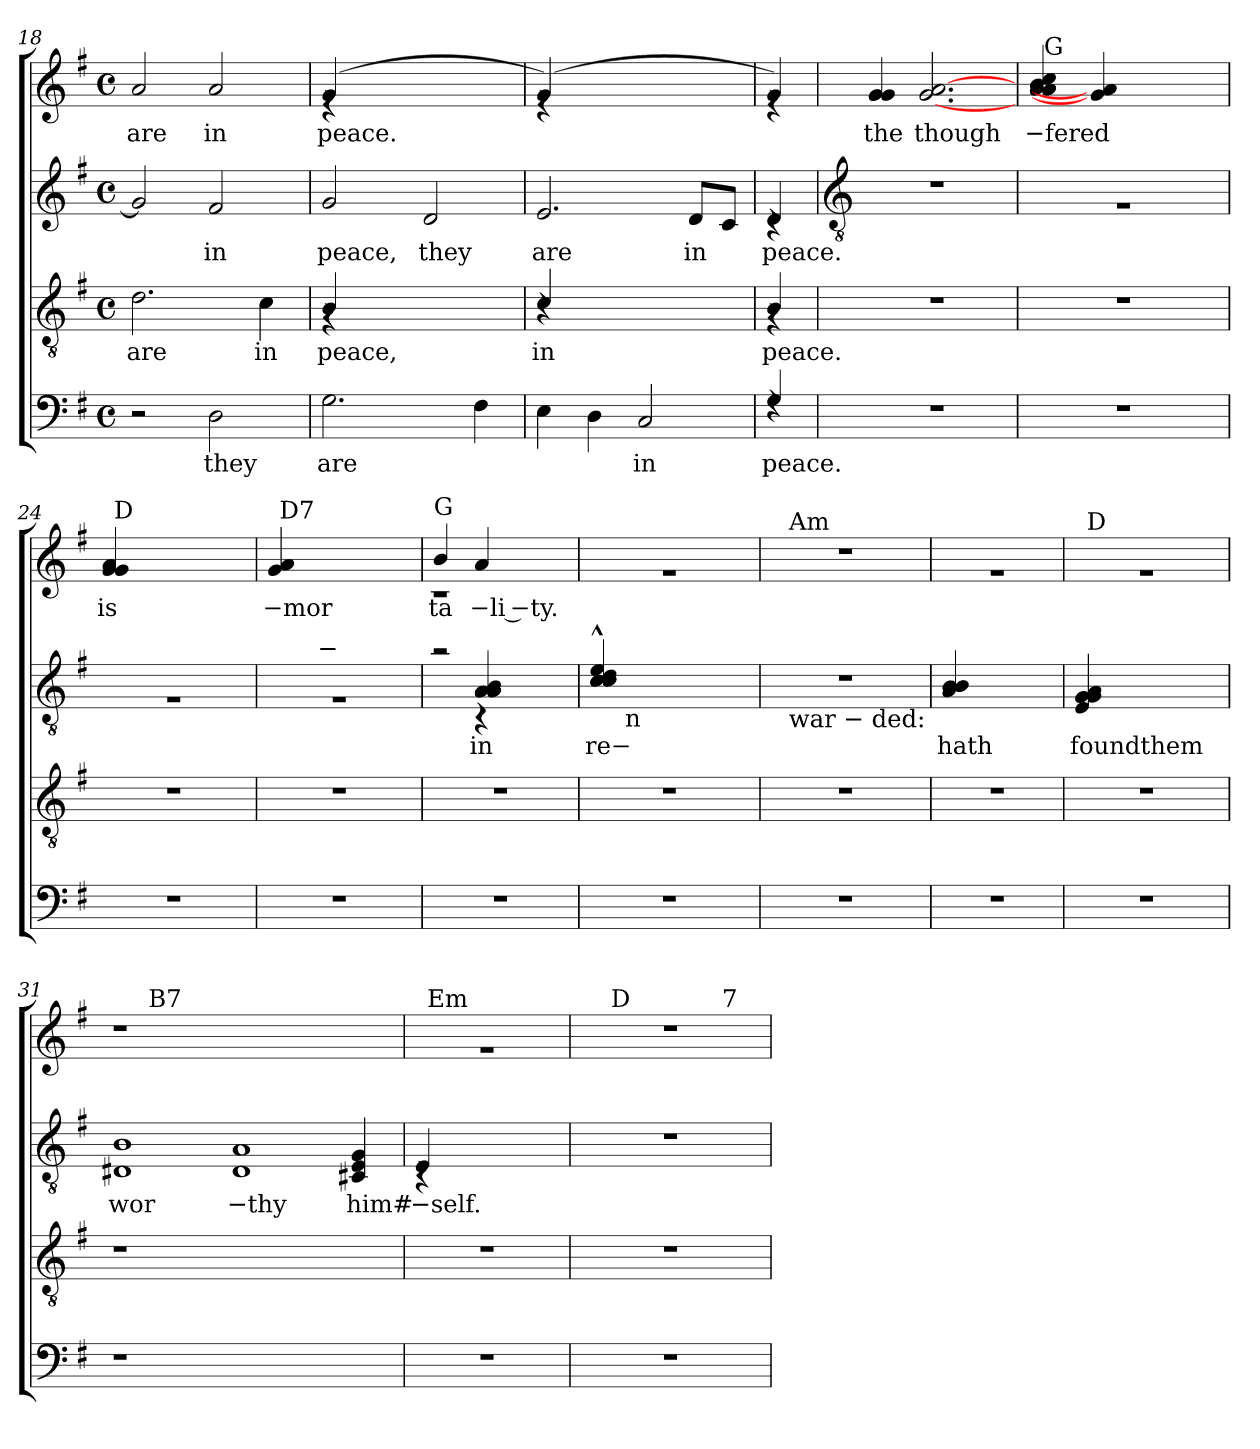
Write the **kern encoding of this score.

**kern	**text	**kern	**text	**kern	**text	**kern	**text
*part4	*part4	*part3	*part3	*part2	*part2	*part1	*part1
*staff4	*staff4	*staff3	*staff3	*staff2	*staff2	*staff1	*staff1
*clefF4	*	*clefGv2	*	*clefG2	*	*clefG2	*
*k[f#]	*	*k[f#]	*	*k[f#]	*	*k[f#]	*
*G:	*	*G:	*	*G:	*	*G:	*
*M4/4	*	*M4/4	*	*M4/4	*	*M4/4	*
*met(c)	*	*met(c)	*	*met(c)	*	*met(c)	*
=18	=18	=18	=18	=18	=18	=18	=18
!	!	!	!LO:LY:b	!	!	!	!LO:LY:b
2r	.	2.d\	are	2g/]	.	2a</	are
!	!LO:LY:b	!	!	!	!LO:LY:b	!	!LO:LY:b
2D\	they	.	.	2f#/	in	2a</	in
!	!	!	!LO:LY:b	!	!	!	!
.	.	4c\	in	.	.	.	.
=19	=19	=19	=19	=19	=19	=19	=19
!	!LO:LY:b	!LO:N:head=solid	!LO:LY:b	!	!LO:LY:b	!LO:N:head=solid	!LO:LY:b
*	*	*^	*	*	*	*^	*
2.G\	are	4B/	4rG	peace,	2g/	peace,	(<4g/	4re	peace.
.	.	2.ryy	2.ryy	.	.	.	2.ryy	2.ryy	.
!	!	!	!	!	!	!LO:LY:b	!	!	!
.	.	.	.	.	2d/	they	.	.	.
4F#\	.	.	.	.	.	.	.	.	.
=20	=20	=20	=20	=20	=20	=20	=20	=20	=20
!	!	!LO:N:head=solid	!	!LO:LY:b	!	!LO:LY:b	!LO:N:head=solid	!	!
4E\	.	4c/	4rA	in	2.e/	are	(<4g/)	4re	.
4D\	.	2.ryy	2.ryy	.	.	.	2.ryy	2.ryy	.
!	!LO:LY:b	!	!	!	!	!	!	!	!
2C/	in	.	.	.	.	.	.	.	.
!	!	!	!	!	!	!LO:LY:b	!	!	!
.	.	.	.	.	8d/L	in	.	.	.
.	.	.	.	.	8c/J	.	.	.	.
=21	=21	=21	=21	=21	=21	=21	=21	=21	=21
!LO:N:head=solid	!LO:LY:b	!LO:N:head=solid	!	!LO:LY:b	!LO:N:head=solid	!LO:LY:b	!LO:N:head=solid	!	!
*^	*	*	*	*	*^	*	*	*	*
4G/	4rE	peace.	4B/	4rG	peace.	4d/	4rB	peace.	4g/)	4re	.
*v	*v	*	*	*	*	*v	*v	*	*v	*v	*
*	*	*v	*v	*	*	*	*	*
!!LO:LB:g=z
=22!	=22!	=22!	=22!	=22!	=22!	=22!	=22!
*	*	*	*	*clefGv2	*	*	*
*^	*	*^	*	*^	*	*^	*
!	!	!	!	!	!	!LO:N:vis=1	!	!	!LO:N:n=3:head=solid	!	!LO:LY:b
*v	*v	*	*	*	*	*v	*v	*	*v	*v	*
*	*	*v	*v	*	*	*	*	*
1r	.	1r	.	1r	.	4g/ 4g/ 4g/	the
!	!	!	!	!	!	!	!LO:LY:b
.	.	.	.	.	.	[2.g [2.a	though
=23	=23	=23	=23	=23	=23	=23	=23
!	!	!	!	!LO:N:vis=1	!	!LO:N:n=1:head=solid	!
!	!	!	!	!	!	!LO:N:n=2:head=solid	!
!	!	!	!	!	!	!LO:N:n=3:head=solid	!
!	!	!	!	!	!	!LO:N:n=4:head=solid	!
!	!	!	!	!	!	!LO:N:n=5:head=solid	!
!	!	!	!	!	!	!LO:N:n=6:head=solid	!LO:LY:b
*	*	*	*	*	*	*^	*
1r	.	1r	.	1rA	.	4a/ 4a/ 4a/ 4a/ 4b/ 4cc/	32ryy	−fered
!	!	!	!	!	!	!	!LO:TX:a:t=G	!
.	.	.	.	.	.	.	2ryy	.
.	.	.	.	.	.	4g] 4a]	.	.
.	.	.	.	.	.	2ryy	.	.
.	.	.	.	.	.	.	4...ryy	.
=24	=24	=24	=24	=24	=24	=24	=24	=24
!	!	!	!	!LO:N:vis=1	!	!LO:N:n=1:head=solid	!	!
!	!	!	!	!	!	!LO:N:n=2:head=solid	!	!
!	!	!	!	!	!	!LO:N:n=3:head=solid	!	!LO:LY:b:rj
1r	.	1r	.	1rA	.	4g/ 4g/ 4a/	32ryy	is
!	!	!	!	!	!	!	!LO:TX:a:t=D	!
.	.	.	.	.	.	.	2ryy	.
.	.	.	.	.	.	2.ryy	.	.
.	.	.	.	.	.	.	4...ryy	.
=25	=25	=25	=25	=25	=25	=25	=25	=25
!	!	!	!	!LO:N:vis=1	!	!LO:N:n=1:head=solid	!	!
!	!	!	!	!	!	!LO:N:n=2:head=solid	!	!LO:LY:b:rj
*	*	*	*	*^	*	*	*	*
1r	.	1r	.	1rA	4ryy	.	4g/ 4a/	32ryy	−mor
!	!	!	!	!	!	!	!	!LO:TX:a:t=D7	!
.	.	.	.	.	.	.	.	2ryy	.
!	!	!	!	!	!LO:TX:a:t=−	!	!	!	!
.	.	.	.	.	2.ryy	.	2.ryy	.	.
.	.	.	.	.	.	.	.	4...ryy	.
!!LO:LB:g=z	!!
=26	=26	=26	=26	=26	=26	=26	=26	=26	=26
*	*	*	*	*	*^	*	*	*	*
!	!	!	!	!	!	!	!	!LO:TX:a:t=G	!	!
!	!	!	!	!	!	!	!	!LO:N:head=solid	!LO:N:vis=1	!LO:LY:b
1r	.	1r	.	2ra	4ryy	4ryy	.	4b/	2rc	ta
!	!	!	!	!	!	!LO:N:n=1:head=solid	!	!	!	!
!	!	!	!	!	!	!LO:N:n=2:head=solid	!	!	!	!
!	!	!	!	!	!	!LO:N:n=3:head=solid	!	!	!	!
!	!	!	!	!	!	!LO:N:n=4:head=solid	!	!	!	!
!	!	!	!	!	!	!LO:N:n=5:head=solid	!	!	!	!
!	!	!	!	!	!	!LO:N:n=6:head=solid	!LO:LY:b	!LO:N:head=solid	!	!LO:LY:b:rj
.	.	.	.	.	4rC	4A/ 4A/ 4A/ 4A/ 4A/ 4B/	in	4a/	.	−li −ty.
.	.	.	.	2ryy	2ryy	2ryy	.	2ryy	2ryy	.
=27	=27	=27	=27	=27	=27	=27	=27	=27	=27	=27
!	!	!	!	!	!	!	!	!LO:TX:a:t=E7	!	!
!	!	!	!	!LO:N:n=1:head=solid	!	!	!	!	!	!
!	!	!	!	!LO:N:n=2:head=solid	!	!	!	!	!	!
!	!	!	!	!LO:N:n=3:head=solid	!	!	!	!	!	!
!	!	!	!	!LO:N:n=4:head=solid	!	!	!	!	!	!
!	!	!	!	!LO:N:n=5:head=solid	!	!	!	!	!	!
!	!	!	!	!LO:N:n=6:head=solid	!	!	!	!	!	!
!	!	!	!	!LO:N:n=7:head=solid	!	!	!LO:LY:b	!LO:N:vis=1	!	!
*	*	*	*	*	*v	*v	*	*	*	*
*	*	*	*	*	*	*	*v	*v	*
1r	.	1r	.	4c/^^> 4c/^^> 4c/^^> 4c/^^> 4c/^^> 4d/^^> 4e/^^>	8.ryy	re−	1ra	.
!	!	!	!	!	!LO:TX:b:t=n	!	!	!
.	.	.	.	.	2ryy	.	.	.
.	.	.	.	2.ryy	.	.	.	.
.	.	.	.	.	4ryy	.	.	.
.	.	.	.	.	16ryy	.	.	.
=28	=28	=28	=28	=28	=28	=28	=28	=28
*	*	*	*	*	*	*	*^	*
1r	.	1r	.	1r	16.ryy	.	1r	16.ryy	.
!	!	!	!	!	!	!	!	!LO:TX:a:t=Am	!
!	!	!	!	!	!LO:TX:b:t=war − ded&colon;	!	!	!	!
.	.	.	.	.	2ryy	.	.	2ryy	.
.	.	.	.	.	4ryy	.	.	4ryy	.
.	.	.	.	.	8ryy	.	.	8ryy	.
.	.	.	.	.	32ryy	.	.	32ryy	.
!!LO:LB:g=z
=29	=29	=29	=29	=29	=29	=29	=29	=29	=29
!	!	!	!	!LO:N:n=1:head=solid	!	!	!	!	!
!	!	!	!	!LO:N:n=2:head=solid	!	!	!	!	!
!	!	!	!	!LO:N:n=3:head=solid	!	!	!	!	!
!	!	!	!	!LO:N:n=4:head=solid	!	!LO:LY:b	!LO:N:vis=1	!	!
*	*	*	*	*v	*v	*	*	*	*
*	*	*	*	*	*	*v	*v	*
1r	.	1r	.	4A/ 4B/ 4B/ 4B/	hath	1ra	.
.	.	.	.	2.ryy	.	.	.
=30	=30	=30	=30	=30	=30	=30	=30
!	!	!	!	!LO:N:n=2:head=solid	!	!	!
!	!	!	!	!LO:N:n=3:head=solid	!	!	!
!	!	!	!	!LO:N:n=4:head=solid	!LO:LY:b:rj	!LO:N:vis=1	!
*	*	*	*	*	*	*^	*
1r	.	1r	.	4E/ 4G/ 4G/ 4G/ 4A/	foundthem	1ra	32ryy	.
!	!	!	!	!	!	!	!LO:TX:a:t=D	!
.	.	.	.	.	.	.	2ryy	.
.	.	.	.	2.ryy	.	.	.	.
.	.	.	.	.	.	.	4...ryy	.
=31	=31	=31	=31	=31	=31	=31	=31	=31
!	!	!	!	!	!LO:LY:b	!LO:N:vis=1	!	!
1r	.	1r	.	1D#X 1B	wor	1r	8.ryy	.
!	!	!	!	!	!	!	!LO:TX:a:t=B7	!
.	.	.	.	.	.	.	1ryy	.
!	!	!	!	!	!LO:LY:b:rj	!	!	!
1ryy	.	1ryy	.	1D# 1A	−thy	1ryy	.	.
.	.	.	.	.	.	.	1ryy	.
!	!	!	!	!LO:N:n=2:head=solid	!LO:LY:b	!	!	!
4ryy	.	4ryy	.	4C#X/ 4E/ 4G/	him#	4ryy	.	.
.	.	.	.	.	.	.	16ryy	.
=32	=32	=32	=32	=32	=32	=32	=32	=32
!	!	!	!	!LO:N:head=solid	!LO:LY:b:rj	!LO:N:vis=1	!	!
*	*	*	*	*^	*	*	*	*
1r	.	1r	.	4E/	4rC	−self.	1ra	32ryy	.
!	!	!	!	!	!	!	!	!LO:TX:a:t=Em	!
.	.	.	.	.	.	.	.	2ryy	.
.	.	.	.	2.ryy	2.ryy	.	.	.	.
.	.	.	.	.	.	.	.	4...ryy	.
*	*	*	*	*v	*v	*	*	*	*
=33	=33	=33	=33	=33	=33	=33	=33	=33
*	*	*	*	*	*	*	*^	*
1r	.	1r	.	1r	.	1r	8.ryy	2ryy	.
!	!	!	!	!	!	!	!LO:TX:a:t=D	!	!
.	.	.	.	.	.	.	2ryy	.	.
.	.	.	.	.	.	.	.	4ryy	.
.	.	.	.	.	.	.	4ryy	.	.
.	.	.	.	.	.	.	.	32ryy	.
!	!	!	!	!	!	!	!	!LO:TX:a:t=7	!
.	.	.	.	.	.	.	.	8..ryy	.
.	.	.	.	.	.	.	16ryy	.	.
*	*	*	*	*	*	*v	*v	*v	*
=	=	=	=	=	=	=	=
*-	*-	*-	*-	*-	*-	*-	*-
